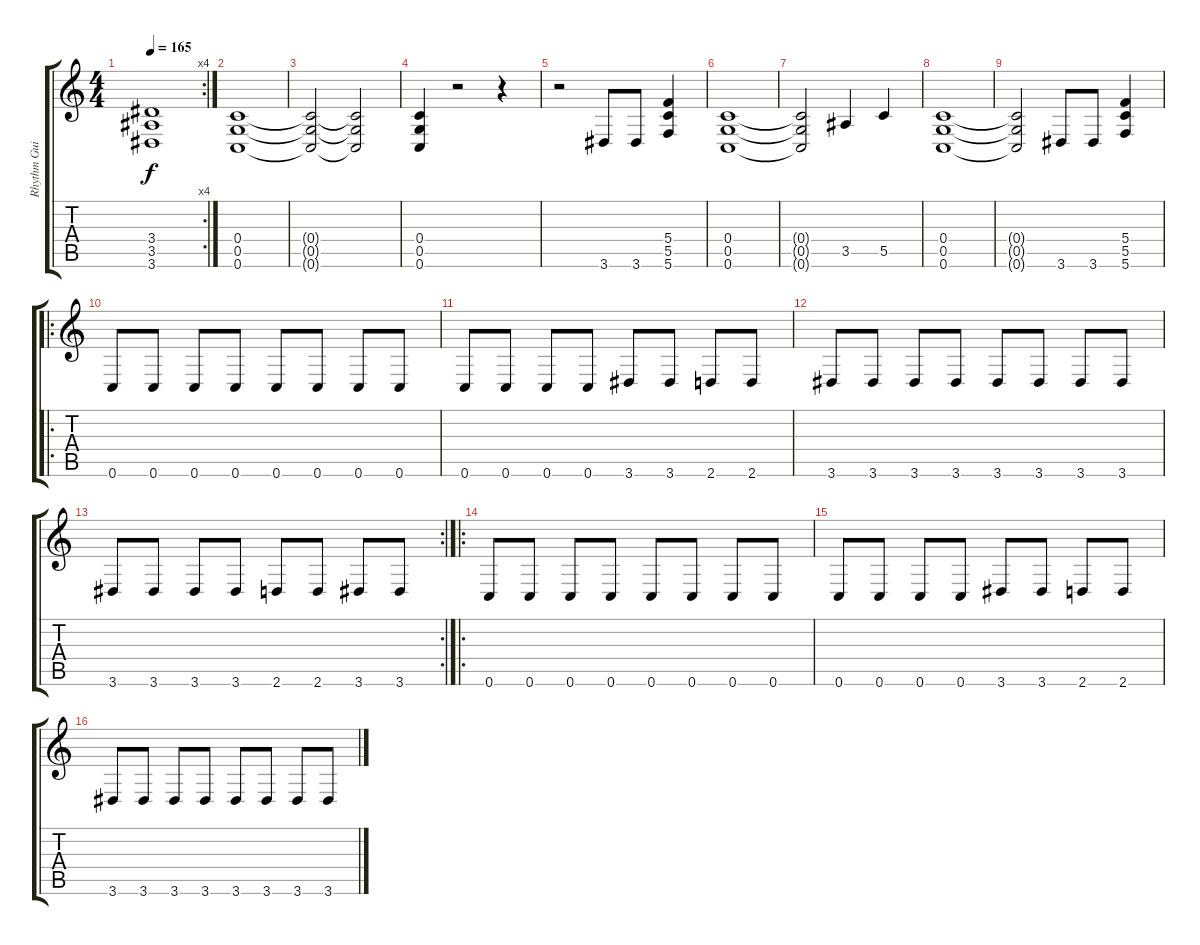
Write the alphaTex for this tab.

\track ("Rhythm Guitar" "Rhythm Gui") {instrument distortionguitar}
\staff {score tabs}
\tuning (D4 A3 F3 C3 G2 C2) {hide}
\rc 4
\ts (4 4)
\tempo 165
\clef g2
\ks c
(3.4{t} 3.5{t} 3.6{t}).1{dy f} |
(0.4 0.5 0.6).1 |
(0.4{t} 0.5{t} 0.6{t}).2 (0.4{t} 0.5{t} 0.6{t}).2 |
(0.4 0.5 0.6).4 r.2 r.4 |
r.2 3.6.8 3.6.8 (5.4 5.5 5.6).4 |
(0.4 0.5 0.6).1 |
(0.4{t} 0.5{t} 0.6{t}).2 3.5.4 5.5.4 |
(0.4 0.5 0.6).1 |
(0.4{t} 0.5{t} 0.6{t}).2 3.6.8 3.6.8 (5.4 5.5 5.6).4 |
\ro
0.6.8 0.6.8 0.6.8 0.6.8 0.6.8 0.6.8 0.6.8 0.6.8 |
0.6.8 0.6.8 0.6.8 0.6.8 3.6.8 3.6.8 2.6.8 2.6.8 |
3.6.8 3.6.8 3.6.8 3.6.8 3.6.8 3.6.8 3.6.8 3.6.8 |
\rc 2
3.6.8 3.6.8 3.6.8 3.6.8 2.6.8 2.6.8 3.6.8 3.6.8 |
\ro
0.6.8 0.6.8 0.6.8 0.6.8 0.6.8 0.6.8 0.6.8 0.6.8 |
0.6.8 0.6.8 0.6.8 0.6.8 3.6.8 3.6.8 2.6.8 2.6.8 |
3.6.8 3.6.8 3.6.8 3.6.8 3.6.8 3.6.8 3.6.8 3.6.8
